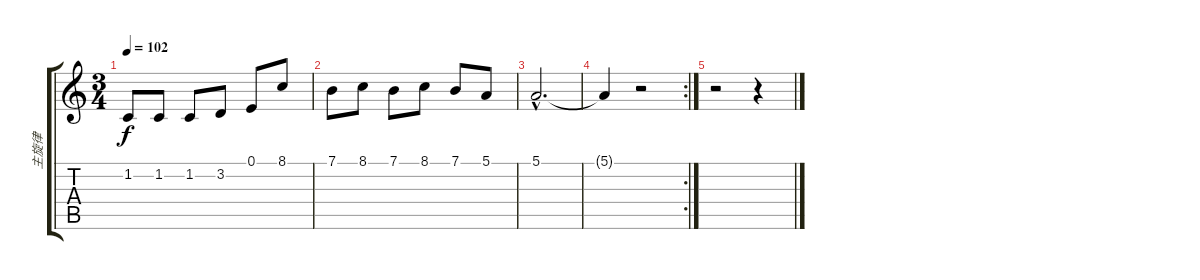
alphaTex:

\track ("主旋律" "主旋律") {instrument harmonica}
\staff {score tabs}
\tuning (E4 B3 G3 D3 A2 E2) {hide}
\ts (3 4)
\tempo 102
\clef g2
\ks c
1.2.8{dy f} 1.2.8 1.2.8 3.2.8 0.1.8 8.1.8 |
7.1.8 8.1.8 7.1.8 8.1.8 7.1.8 5.1.8 |
5.1{hac}.2{d} |
\rc 2
5.1{t}.4 r.2 |
r.2 r.4
